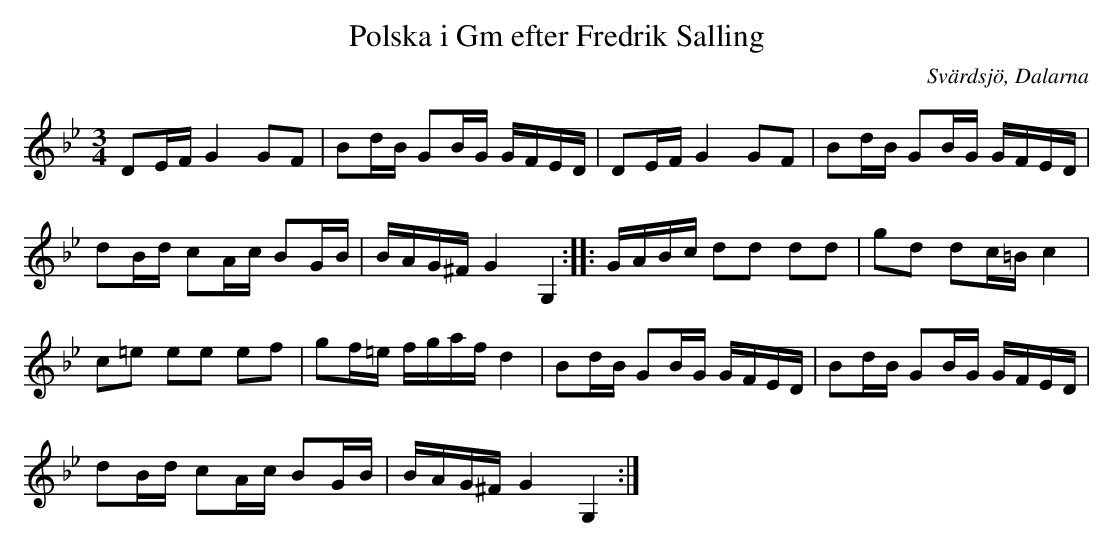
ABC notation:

X:1
T:Polska i Gm efter Fredrik Salling
O:Svärdsjö, Dalarna
M:3/4
L:1/8
K:Gm
DE/F/ G2 GF | Bd/B/ GB/G/ G/F/E/D/ | DE/F/ G2 GF | Bd/B/ GB/G/ G/F/E/D/ |
dB/d/ cA/c/ BG/B/ | B/A/G/^F/ G2 G,2 :: G/A/B/c/ dd dd | gd dc/=B/ c2 |
c=e ee ef | gf/=e/ f/g/a/f/ d2 | Bd/B/ GB/G/ G/F/E/D/ |  Bd/B/ GB/G/ G/F/E/D/ |
dB/d/ cA/c/ BG/B/ | B/A/G/^F/ G2 G,2 :|
